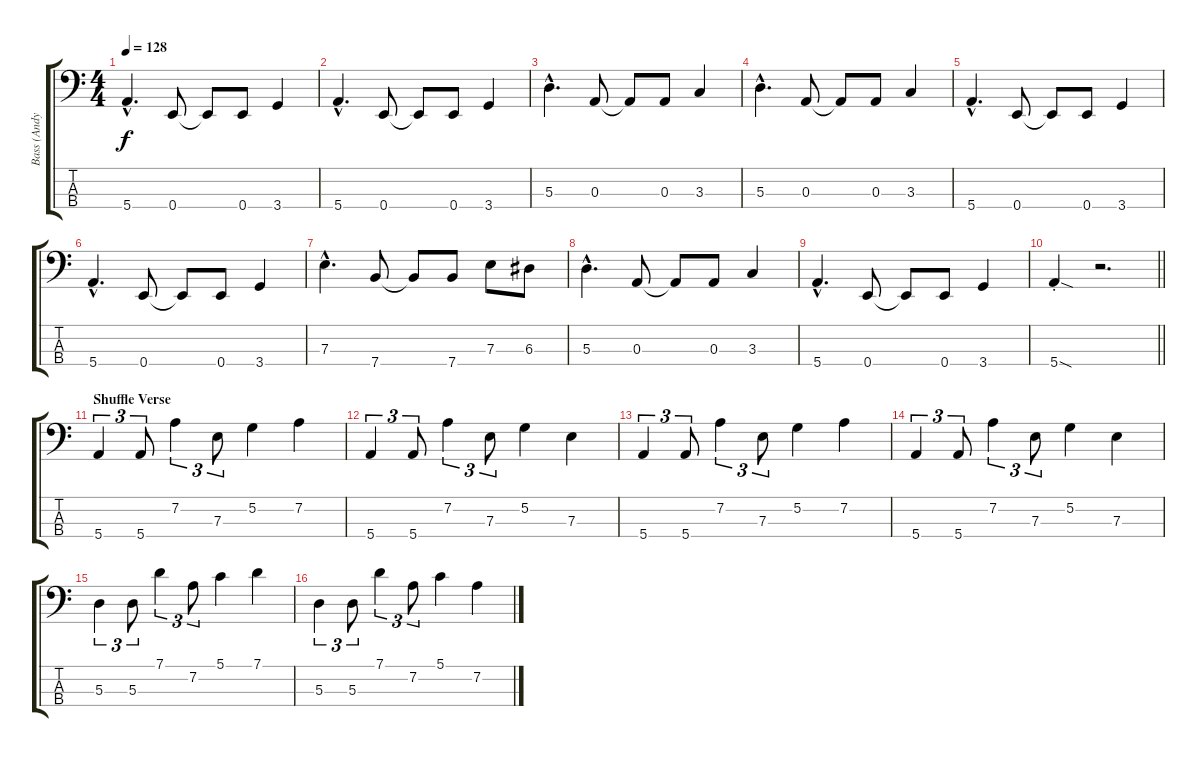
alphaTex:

\track ("Bass (Andy)" "Bass (Andy") {instrument electricbassfinger}
\staff {score tabs}
\tuning (G2 D2 A1 E1) {hide}
\ts (4 4)
\tempo 128
\clef f4
\ks c
5.4{hac}.4{d dy f} 0.4.8 0.4{t}.8 0.4.8 3.4.4 |
5.4{hac}.4{d} 0.4.8 0.4{t}.8 0.4.8 3.4.4 |
5.3{hac}.4{d} 0.3.8 0.3{t}.8 0.3.8 3.3.4 |
5.3{hac}.4{d} 0.3.8 0.3{t}.8 0.3.8 3.3.4 |
5.4{hac}.4{d} 0.4.8 0.4{t}.8 0.4.8 3.4.4 |
5.4{hac}.4{d} 0.4.8 0.4{t}.8 0.4.8 3.4.4 |
7.3{hac}.4{d} 7.4.8 7.4{t}.8 7.4.8 7.3.8 6.3.8 |
5.3{hac}.4{d} 0.3.8 0.3{t}.8 0.3.8 3.3.4 |
5.4{hac}.4{d} 0.4.8 0.4{t}.8 0.4.8 3.4.4 |
\barLineRight lightlight
5.4{sod st}.4 r.2{d} |
\section ("" "Shuffle Verse")
5.4.4{tu (3 2)} 5.4.8{tu (3 2)} 7.2.4{tu (3 2)} 7.3.8{tu (3 2)} 5.2.4 7.2.4 |
5.4.4{tu (3 2)} 5.4.8{tu (3 2)} 7.2.4{tu (3 2)} 7.3.8{tu (3 2)} 5.2.4 7.3.4 |
5.4.4{tu (3 2)} 5.4.8{tu (3 2)} 7.2.4{tu (3 2)} 7.3.8{tu (3 2)} 5.2.4 7.2.4 |
5.4.4{tu (3 2)} 5.4.8{tu (3 2)} 7.2.4{tu (3 2)} 7.3.8{tu (3 2)} 5.2.4 7.3.4 |
5.3.4{tu (3 2)} 5.3.8{tu (3 2)} 7.1.4{tu (3 2)} 7.2.8{tu (3 2)} 5.1.4 7.1.4 |
5.3.4{tu (3 2)} 5.3.8{tu (3 2)} 7.1.4{tu (3 2)} 7.2.8{tu (3 2)} 5.1.4 7.2.4
